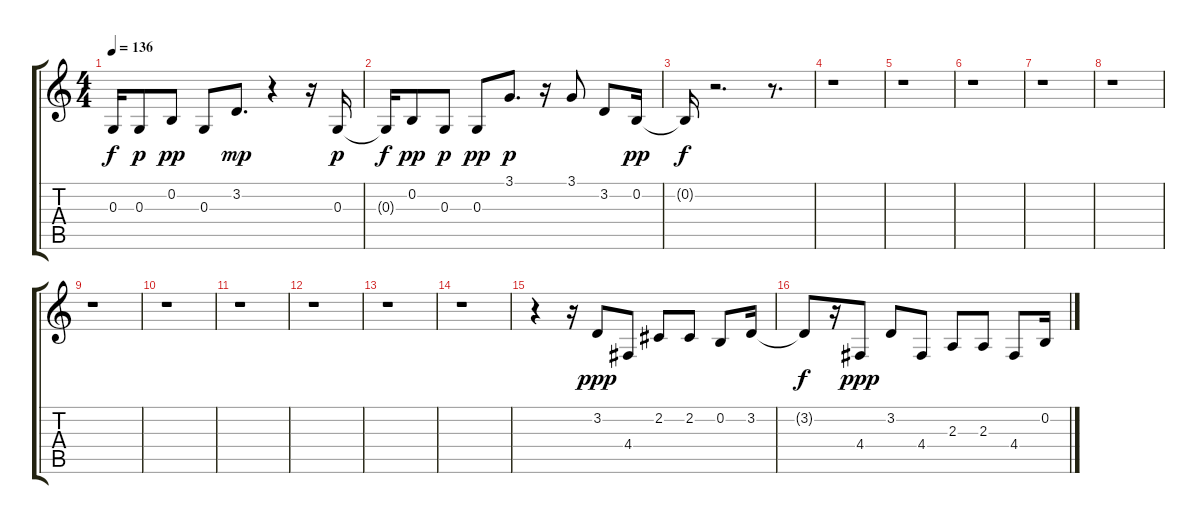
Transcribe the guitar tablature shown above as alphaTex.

\track "" {instrument kalimba}
\staff {score tabs}
\tuning (E4 B3 G3 D3 A2 E2) {hide}
\ts (4 4)
\tempo 136
\clef g2
\ks c
0.3{t}.16{dy f} 0.3.8{dy p} 0.2.8{dy pp} 0.3.8 3.2.8{d dy mp} r.4 r.16 0.3.16{dy p} |
0.3{t}.16{dy f} 0.2.8{dy pp} 0.3.8{dy p} 0.3.8{dy pp} 3.1.8{d dy p} r.16 3.1.8 3.2.8 0.2.16{dy pp} |
0.2{t}.16{dy f} r.2{d} r.8{d} |
r.1 |
r.1 |
r.1 |
r.1 |
r.1 |
r.1 |
r.1 |
r.1 |
r.1 |
r.1 |
r.1 |
r.4 r.16 3.2.8{dy ppp} 4.4.8 2.2.8 2.2.8 0.2.8 3.2.16 |
3.2{t}.8{dy f} r.16 4.4.8{dy ppp} 3.2.8 4.4.8 2.3.8 2.3.8 4.4.8 0.2.16
